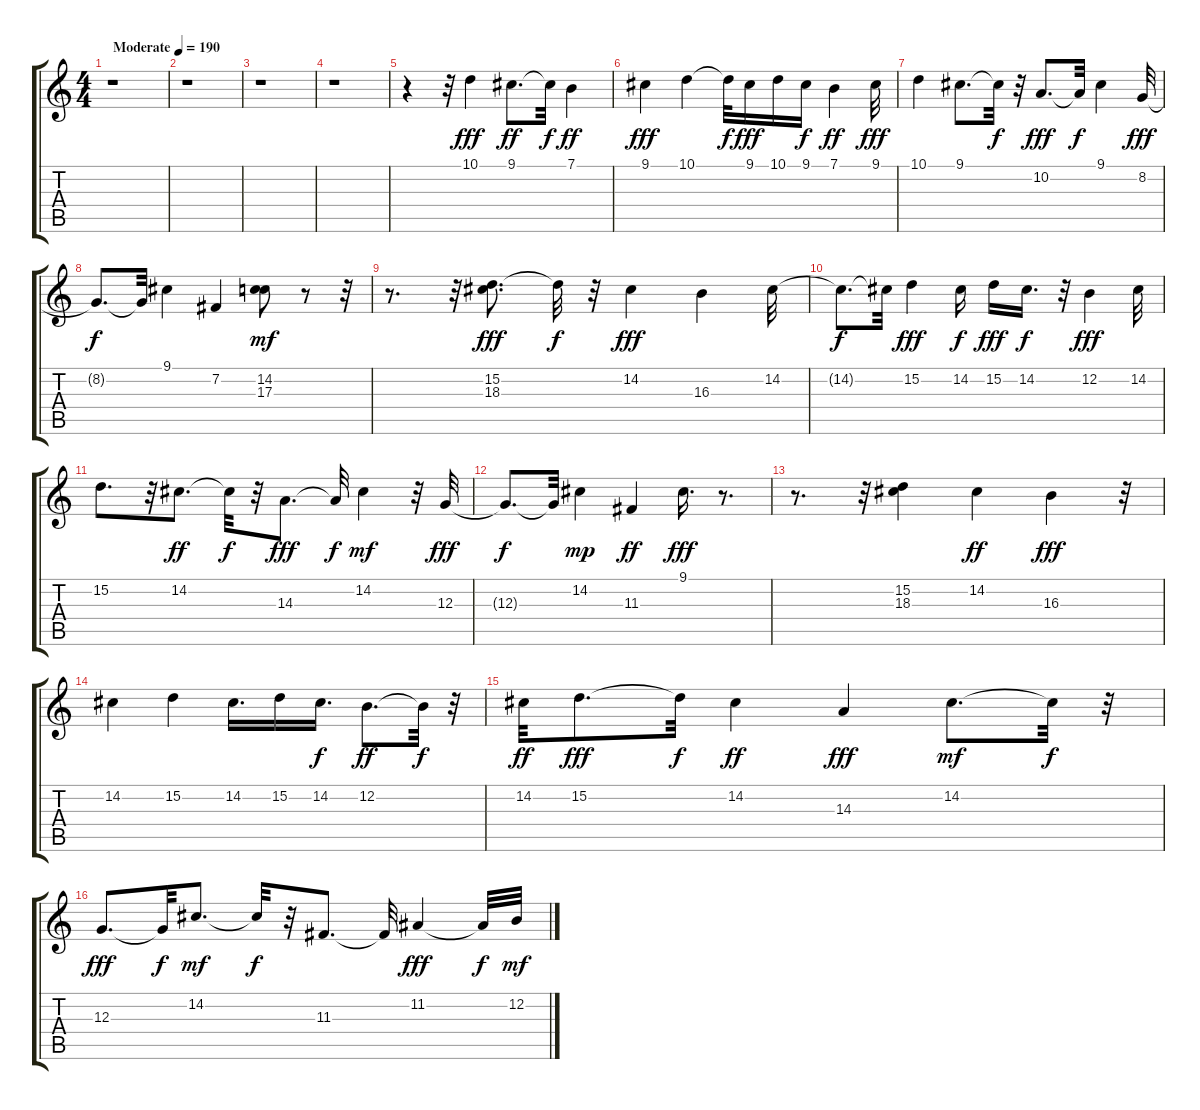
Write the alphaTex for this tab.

\track "" {instrument shanai}
\staff {score tabs}
\tuning (E4 B3 G3 D3 A2 E2) {hide}
\ts (4 4)
\tempo (190 "Moderate")
\clef g2
\ks c
r.1{dy fff instrument shanai} |
r.1 |
r.1 |
r.1 |
r.4 r.32 10.1.4 9.1.8{d dy ff} 9.1{t}.32{dy f} 7.1.4{dy ff} |
9.1.4{dy fff} 10.1.4 10.1{t}.32{dy f} 9.1.16{dy fff} 10.1.16 9.1.16{dy f} 7.1.4{dy ff} 9.1.32{dy fff} |
10.1.4 9.1.8{d} 9.1{t}.32{dy f} r.32 10.2.8{d dy fff} 10.2{t}.32{dy f} 9.1.4 8.2.32{dy fff} |
8.2{t}.8{d dy f} 8.2{t}.32 9.1.4 7.2.4 (14.2 17.3).8{dy mf} r.8 r.32 |
r.8{d} r.32 (15.2 18.3).8{d dy fff} 15.2{t}.32{dy f} r.32 14.2.4{dy fff} 16.3.4 14.2.32 |
14.2{t}.8{d dy f} 14.2{t}.32 15.2.4{dy fff} 14.2.16{dy f} 15.2.16{dy fff} 14.2.16{d dy f} r.32 12.2.4{dy fff} 14.2.32 |
15.2.8{d} r.32 14.2.8{d dy ff} 14.2{t}.32{dy f} r.32 14.3.8{d dy fff} 14.3{t}.32{dy f} 14.2.4{dy mf} r.32 12.3.32{dy fff} |
12.3{t}.8{d dy f} 12.3{t}.32 14.2.4{dy mp} 11.3.4{dy ff} 9.1.16{d dy fff} r.8{d} |
r.8{d} r.32 (15.2 18.3).4 14.2.4{dy ff} 16.3.4{dy fff} r.32 |
14.2.4 15.2.4 14.2.16{d} 15.2.16 14.2.16{d dy f} 12.2.8{d dy ff} 12.2{t}.32{dy f} r.32 |
14.2.32{dy ff} 15.2.8{d dy fff} 15.2{t}.32{dy f} 14.2.4{dy ff} 14.3.4{dy fff} 14.2.8{d dy mf} 14.2{t}.32{dy f} r.32 |
12.3.8{d dy fff} 12.3{t}.32{dy f} 14.2.8{d dy mf} 14.2{t}.32{dy f} r.32 11.3.8{d} 11.3{t}.32 11.2.4{dy fff} 11.2{t}.32{dy f} 12.2.32{dy mf}
